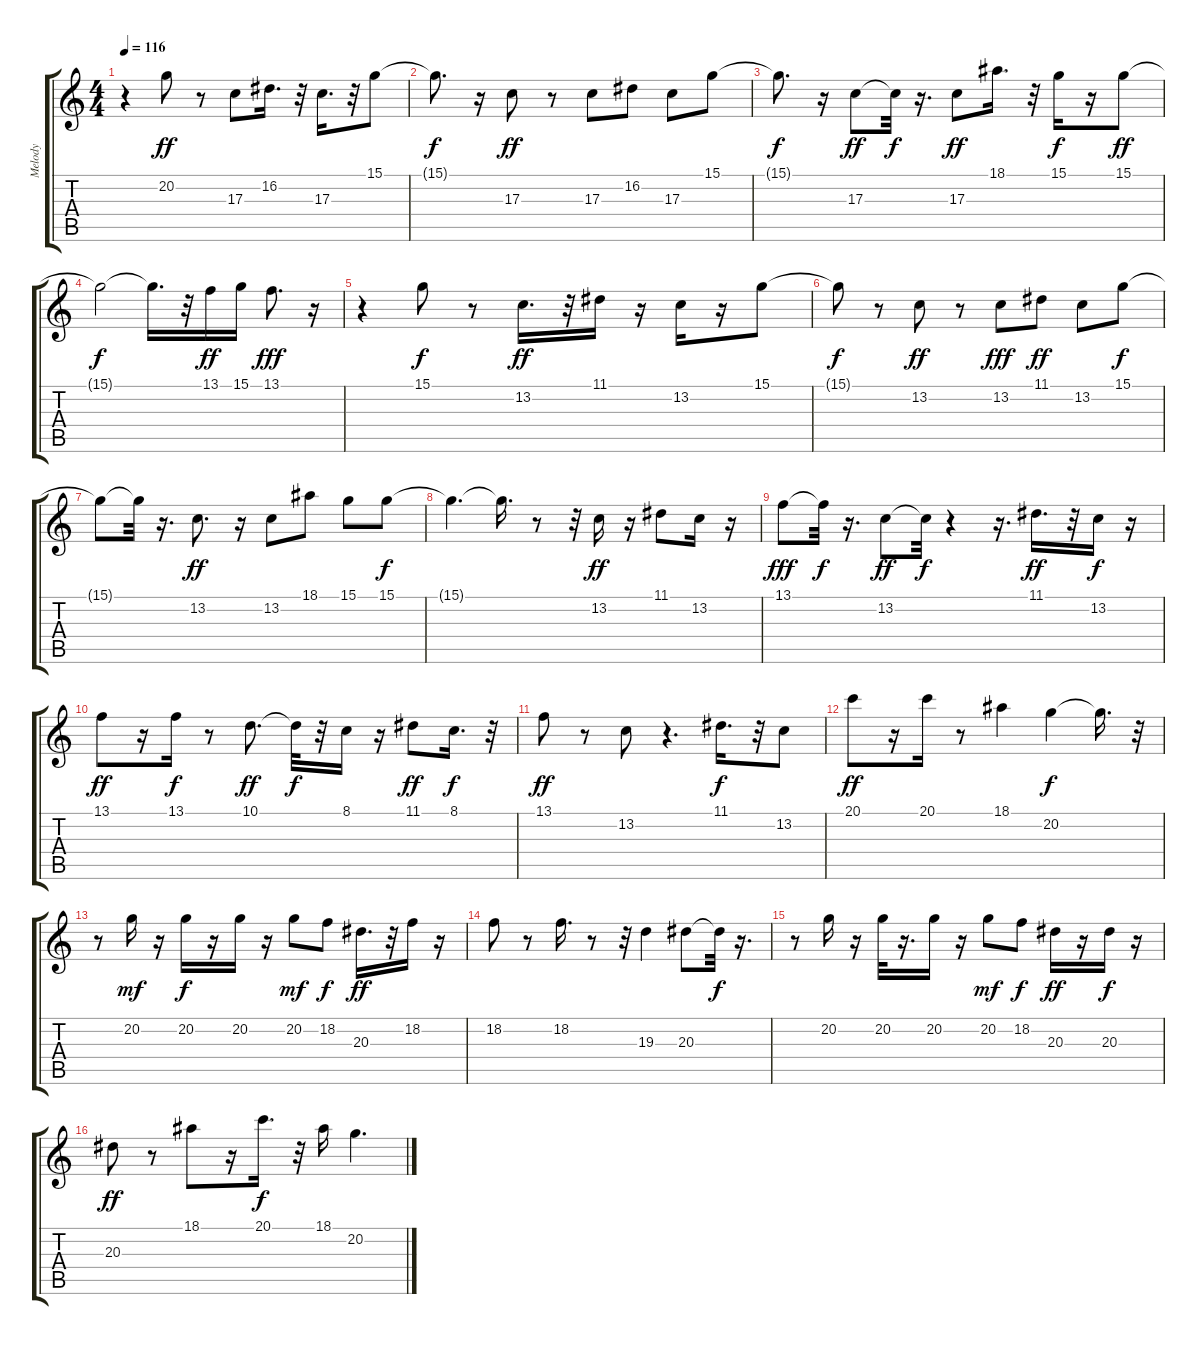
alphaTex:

\track ("Melody" "Melody") {instrument lead6voice}
\staff {score tabs}
\tuning (E4 B3 G3 D3 A2 E2) {hide}
\ts (4 4)
\tempo 116
\clef g2
\ks c
r.4{dy ff} 20.2.8 r.8 17.3.8 16.2.16{d} r.32 17.3.16{d} r.32 15.1.8 |
15.1{t}.8{d dy f} r.16 17.3.8{dy ff} r.8 17.3.8 16.2.8 17.3.8 15.1.8 |
15.1{t}.8{d dy f} r.16 17.3.8{dy ff} 17.3{t}.32{dy f} r.16{d} 17.3.8{dy ff} 18.1.16{d} r.32 15.1.16{dy f} r.16 15.1.8{dy ff} |
15.1{t}.2{dy f} 15.1{t}.16{d} r.32 13.1.16{dy ff} 15.1.16 13.1.8{d dy fff} r.16 |
r.4 15.1.8{dy f} r.8 13.2.16{d dy ff} r.32 11.1.16 r.16 13.2.16 r.16 15.1.8 |
15.1{t}.8{dy f} r.8 13.2.8{dy ff} r.8 13.2.8{dy fff} 11.1.8{dy ff} 13.2.8 15.1.8{dy f} |
15.1{t}.8 15.1{t}.32 r.16{d} 13.2.8{d dy ff} r.16 13.2.8 18.1.8 15.1.8 15.1.8{dy f} |
15.1{t}.4{d} 15.1{t}.16{d} r.8 r.32 13.2.16{dy ff} r.16 11.1.8 13.2.16 r.16 |
13.1.8{dy fff} 13.1{t}.32{dy f} r.16{d} 13.2.8{dy ff} 13.2{t}.32{dy f} r.4 r.16{d} 11.1.16{d dy ff} r.32 13.2.16{dy f} r.16 |
13.1.8{dy ff} r.16 13.1.16{dy f} r.8 10.1.8{d dy ff} 10.1{t}.32{dy f} r.32 8.1.16 r.16 11.1.8{dy ff} 8.1.16{d dy f} r.32 |
13.1.8{dy ff} r.8 13.2.8 r.4{d} 11.1.16{d dy f} r.32 13.2.8 |
20.1.8{dy ff} r.16 20.1.16 r.8 18.1.4 20.2.4{dy f} 20.2{t}.16{d} r.32 |
r.8 20.2.16{dy mf} r.16 20.2.16{dy f} r.16 20.2.16 r.16 20.2.8{dy mf} 18.2.8{dy f} 20.3.16{d dy ff} r.32 18.2.16 r.16 |
18.2.8 r.8 18.2.16{d} r.8 r.32 19.3.4 20.3.8 20.3{t}.32{dy f} r.16{d} |
r.8 20.2.16 r.16 20.2.32 r.16{d} 20.2.16 r.16 20.2.8{dy mf} 18.2.8{dy f} 20.3.16{dy ff} r.16 20.3.16{dy f} r.16 |
20.3.8{dy ff} r.8 18.1.8 r.16 20.1.16{d dy f} r.32 18.1.16 20.2.4{d}
